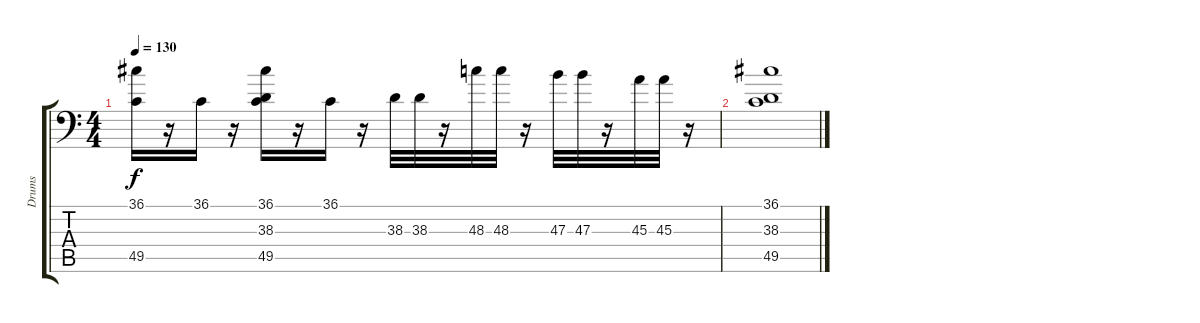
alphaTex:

\track ("Drums" "Drums") {instrument acousticgrandpiano}
\staff {score tabs}
\tuning (C-1 C-1 C-1 C-1 C-1 C-1) {hide}
\ts (4 4)
\tempo 130
\clef f4
\ks c
(36.1 49.5).16{dy f} r.16 36.1.16 r.16 (36.1 38.3 49.5).16 r.16 36.1.16 r.16 38.3.32 38.3.32 r.16 48.3.32 48.3.32 r.16 47.3.32 47.3.32 r.16 45.3.32 45.3.32 r.16 |
(36.1 38.3 49.5).1
